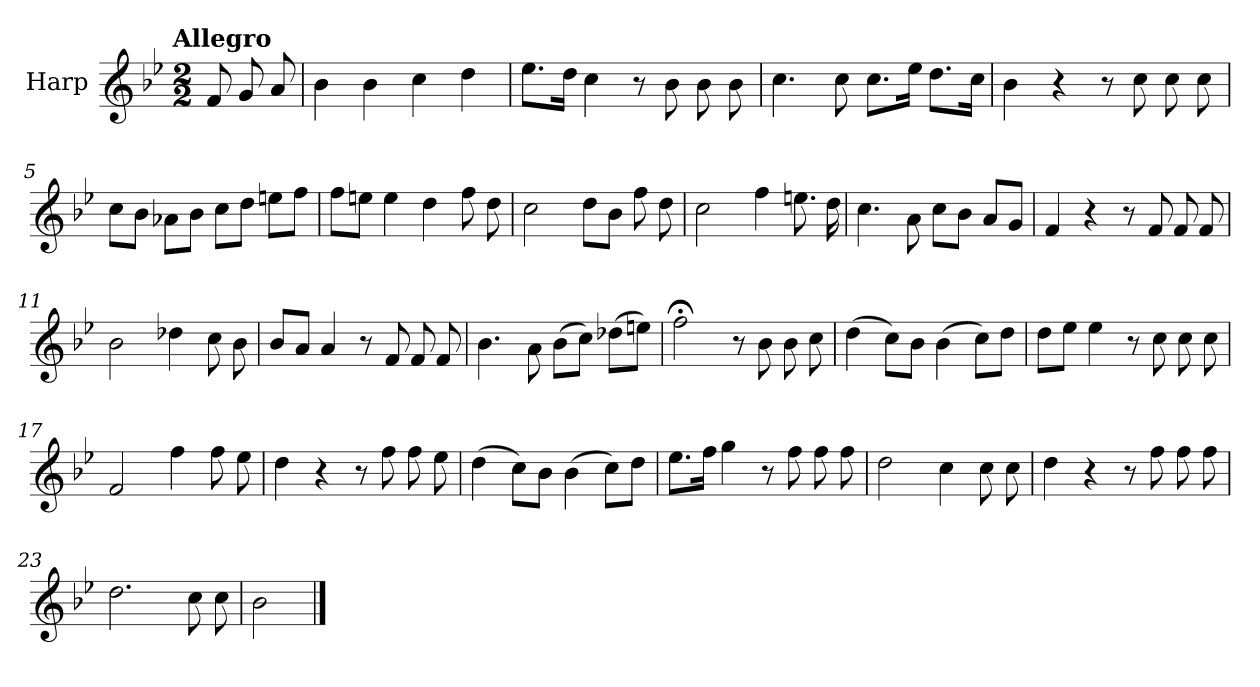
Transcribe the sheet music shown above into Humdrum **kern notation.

**kern
*part1
*staff1
*I"Harp
*I'Hrp.
*clefG2
*k[b-e-]
!!LO:TX:omd:t=Allegro
*M2/2
*MM144
=
8f/
8g/
8a/
=1
4b-\
4b-\
4cc\
4dd\
=2
8.ee-\L
16dd\Jk
4cc\
8r
8b-\
8b-\
8b-\
=3
4.cc\
8cc\
8.cc\L
16ee-\Jk
8.dd\L
16cc\Jk
=4
4b-\
4r
8r
8cc\
8cc\
8cc\
=5
8cc\L
8b-\J
8a-X\L
8b-\J
8cc\L
8dd\J
8een\L
8ff\J
!!LO:LB:g=z
=6
8ff\L
8een\J
4ee\
4dd\
8ff\
8dd\
!!LO:LB:g=z
=7
2cc\
8dd\L
8b-\J
8ff\
8dd\
=8
2cc\
4ff\
8.een\
16dd\
=9
4.cc\
8a\
8cc\L
8b-\J
8a/L
8g/J
=10
4f/
4r
8r
8f/
8f/
8f/
=11
2b-\
4dd-X\
8cc\
8b-\
=12
8b-/L
8a/J
4a/
8r
8f/
8f/
8f/
!!LO:LB:g=z
=13
4.b-\
8a\
(>8b-\L
8cc\J)
(>8dd-X\L
8een\J)
!!LO:LB:g=z
=14
2ff;<\
8r
8b-\
8b-\
8cc\
=15
(>4dd\
8cc\L)
8b-\J
(>4b-\
8cc\L)
8dd\J
=16
8dd\L
8ee-\J
4ee-\
8r
8cc\
8cc\
8cc\
=17
2f/
4ff\
8ff\
8ee-\
=18
4dd\
4r
8r
8ff\
8ff\
8ee-\
=19
(>4dd\
8cc\L)
8b-\J
(>4b-\
8cc\L)
8dd\J
=20
8.ee-\L
16ff\Jk
4gg\
8r
8ff\
8ff\
8ff\
!!LO:LB:g=z
=21
2dd\
4cc\
8cc\
8cc\
!!LO:LB:g=z
=22
4dd\
4r
8r
8ff\
8ff\
8ff\
=23
2.dd\
8cc\
8cc\
=24
2b-\
==
*-
